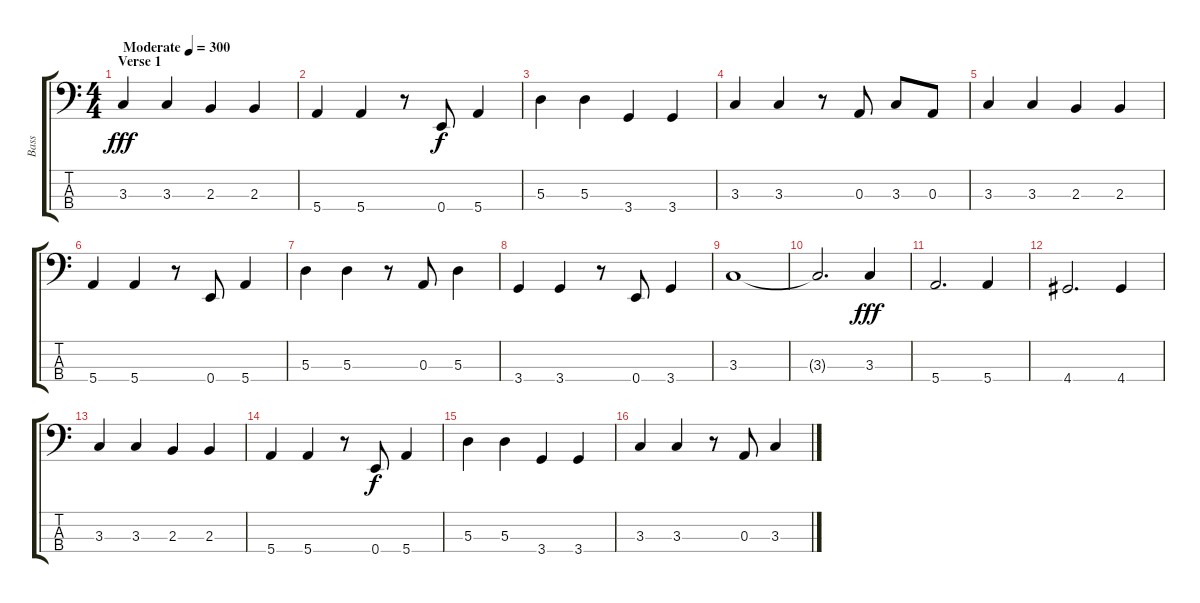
\track ("Bass" "Bass") {instrument electricbassfinger}
\staff {score tabs}
\tuning (G2 D2 A1 E1) {hide}
\ts (4 4)
\section ("" "Verse 1")
\tempo (300 "Moderate")
\clef f4
\ks c
3.3.4{dy fff instrument electricbassfinger} 3.3.4 2.3.4 2.3.4 |
5.4.4 5.4.4 r.8 0.4.8{dy f} 5.4.4 |
5.3.4 5.3.4 3.4.4 3.4.4 |
3.3.4 3.3.4 r.8 0.3.8 3.3.8 0.3.8 |
3.3.4 3.3.4 2.3.4 2.3.4 |
5.4.4 5.4.4 r.8 0.4.8 5.4.4 |
5.3.4 5.3.4 r.8 0.3.8 5.3.4 |
3.4.4 3.4.4 r.8 0.4.8 3.4.4 |
3.3.1 |
3.3{t}.2{d} 3.3.4{dy fff} |
5.4.2{d} 5.4.4 |
4.4.2{d} 4.4.4 |
3.3.4 3.3.4 2.3.4 2.3.4 |
5.4.4 5.4.4 r.8 0.4.8{dy f} 5.4.4 |
5.3.4 5.3.4 3.4.4 3.4.4 |
3.3.4 3.3.4 r.8 0.3.8 3.3.4
